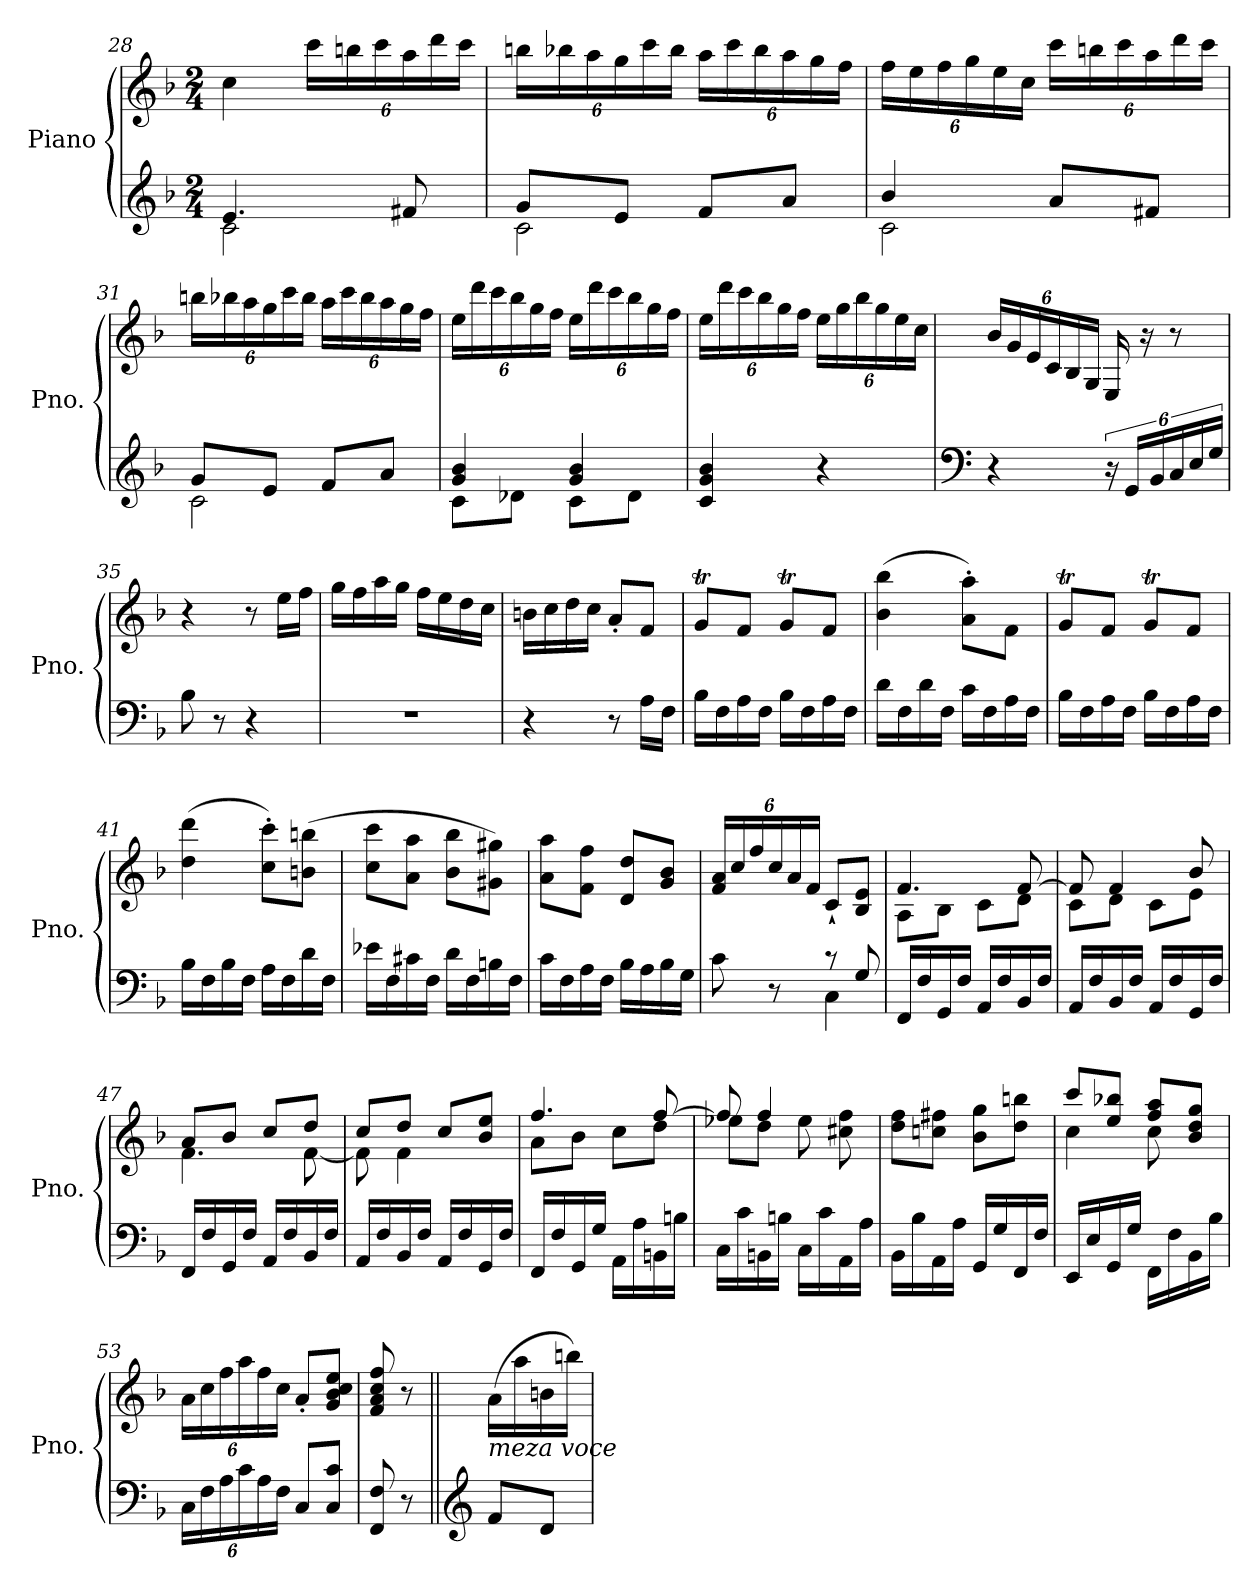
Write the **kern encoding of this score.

**kern	**kern
*part1	*part1
*staff2	*staff1
*I"Piano	*
*I'Pno.	*
*clefG2	*clefG2
*k[b-]	*k[b-]
*F:	*F:
*M2/4	*M2/4
=28	=28
*^	*
4.e/	2c\	4cc\
*	*	*Xbrackettup
.	.	24ccc\LL
.	.	24bbn\
.	.	24ccc\
8f#X/	.	24aa\
.	.	24ddd\
.	.	24ccc\JJ
=29	=29	=29
8g/L	2c\	24bbn\LL
.	.	24bb-X\
.	.	24aa\
8e/J	.	24gg\
.	.	24ccc\
.	.	24bb-\JJ
8f/L	.	24aa\LL
.	.	24ccc\
.	.	24bb-\
8a/J	.	24aa\
.	.	24gg\
.	.	24ff\JJ
!!LO:LB:g=z
=30	=30	=30
4b-/	2c\	24ff\LL
.	.	24ee\
.	.	24ff\
.	.	24gg\
.	.	24ee\
.	.	24cc\JJ
8a/L	.	24ccc\LL
.	.	24bbn\
.	.	24ccc\
8f#X/J	.	24aa\
.	.	24ddd\
.	.	24ccc\JJ
!!LO:LB:g=z
=31	=31	=31
8g/L	2c\	24bbn\LL
.	.	24bb-X\
.	.	24aa\
8e/J	.	24gg\
.	.	24ccc\
.	.	24bb-\JJ
8f/L	.	24aa\LL
.	.	24ccc\
.	.	24bb-\
8a/J	.	24aa\
.	.	24gg\
.	.	24ff\JJ
=32	=32	=32
4g/ 4b-/	8c\L	24ee\LL
.	.	24ddd\
.	.	24ccc\
.	8d-X\J	24bb-\
.	.	24gg\
.	.	24ff\JJ
4g/ 4b-/	8c\L	24ee\LL
.	.	24ddd\
.	.	24ccc\
.	8d-\J	24bb-\
.	.	24gg\
.	.	24ff\JJ
*v	*v	*
=33	=33
4c/ 4g/ 4b-/	24ee\LL
.	24ddd\
.	24ccc\
.	24bb-\
.	24gg\
.	24ff\JJ
4r	24ee\LL
.	24gg\
.	24bb-\
.	24gg\
.	24ee\
.	24cc\JJ
!!LO:PB:g=z
=34	=34
*clefF4	*
4r	24b-/LL
.	24g/
.	24e/
.	24c/
.	24B-/
.	24G/JJ
24r	16E/
24GG/LL	.
.	16r
24BB-/	.
24C/	8r
24E/	.
24G/JJ	.
!!LO:LB:g=z
=35	=35
8B-\	4r
8r	.
4r	8r
.	16ee\LL
.	16ff\JJ
=36	=36
2r	16gg\LL
.	16ff\
.	16aa\
.	16gg\JJ
.	16ff\LL
.	16ee\
.	16dd\
.	16cc\JJ
=37	=37
4r	16bn\LL
.	16cc\
.	16dd\
.	16cc\JJ
8r	8a'/L
16A\LL	8f/J
16F\JJ	.
=38	=38
16B-\LL	8gT/L
16F\	.
16A\	8f/J
16F\JJ	.
16B-\LL	8gT/L
16F\	.
16A\	8f/J
16F\JJ	.
=39	=39
16d\LL	(4b-\ 4bb-\
16F\	.
16d\	.
16F\JJ	.
16c\LL	8a\' 8aa\'L)
16F\	.
16A\	8f\J
16F\JJ	.
=40	=40
16B-\LL	8gT/L
16F\	.
16A\	8f/J
16F\JJ	.
16B-\LL	8gT/L
16F\	.
16A\	8f/J
16F\JJ	.
!!LO:LB:g=z
=41	=41
16B-\LL	(4dd\ 4ddd\
16F\	.
16B-\	.
16F\JJ	.
16A\LL	8cc\' 8ccc\'L)
16F\	.
16d\	(8bn\ 8bbn\J
16F\JJ	.
=42	=42
16e-X\LL	8cc\ 8ccc\L
16F\	.
16c#X\	8a\ 8aa\J
16F\JJ	.
16d\LL	8b-\ 8bb-\L
16F\	.
16Bn\	8g#X\ 8gg#X\J)
16F\JJ	.
=43	=43
16c\LL	8a\ 8aa\L
16F\	.
16A\	8f\ 8ff\J
16F\JJ	.
16B-\LL	8d/ 8dd/L
16A\	.
16B-\	8g/ 8b-/J
16G\JJ	.
=44	=44
*^	*
8c\	4ryy	24f/ 24a/LL
.	.	24cc/
.	.	24ff/
8r	.	24cc/
.	.	24a/
.	.	24f/JJ
8r	4C\	8c`/L
8G/	.	8B-/ 8e/J
*v	*v	*
=45	=45
*	*^
16FF/LL	4.f/	8A\L
16F/	.	.
16GG/	.	8B-\J
16F/JJ	.	.
16AA/LL	.	8c\L
16F/	.	.
16BB-/	[8f/	8d\J
16F/JJ	.	.
!!LO:LB:g=z	!!
=46	=46	=46
16AA/LL	8f/]	8c\L
16F/	.	.
16BB-/	4f/	8d\J
16F/JJ	.	.
16AA/LL	.	8c\L
16F/	.	.
16GG/	8b-/	8e\J
16F/JJ	.	.
=47	=47	=47
16FF/LL	8a/L	4.f\
16F/	.	.
16GG/	8b-/J	.
16F/JJ	.	.
16AA/LL	8cc/L	.
16F/	.	.
16BB-/	8dd/J	[8f\
16F/JJ	.	.
=48	=48	=48
16AA/LL	8cc/L	8f\]
16F/	.	.
16BB-/	8dd/J	4f\
16F/JJ	.	.
16AA/LL	8cc/L	.
16F/	.	.
16GG/	8b-/ 8ee/J	8ryy
16F/JJ	.	.
=49	=49	=49
16FF/LL	4.ff/	8a\L
16F/	.	.
16GG/	.	8b-\J
16G/JJ	.	.
16AA\LL	.	8cc\L
16A\	.	.
16BBn\	[8ff/	8dd\J
16Bn\JJ	.	.
=50	=50	=50
16C\LL	8ff/]	8ee-X\L
16c\	.	.
16BBn\	4ff/	8dd\J
16Bn\JJ	.	.
16C\LL	.	8ee-\
16c\	.	.
16AA\	8cc#X\ 8ff\	8ryy
16A\JJ	.	.
*	*v	*v
!!LO:LB:g=z
=51	=51
16BB-\LL	8dd\ 8ff\L
16B-\	.
16AA\	8ccn\ 8ff#X\J
16A\JJ	.
16GG/LL	8b-\ 8gg\L
16G/	.
16FF/	8dd\ 8bbn\J
16F/JJ	.
=52	=52
*	*^
16EE/LL	8ccc/L	4cc\
16E/	.	.
16GG/	8ee/ 8bb-X/J	.
16G/JJ	.	.
16FF\LL	8ff/ 8aa/L	8cc\
16F\	.	.
16BB-\	8b-/ 8dd/ 8gg/J	8ryy
16B-\JJ	.	.
*	*v	*v
!!LO:LB:g=z
=53	=53
*Xbrackettup	*
24C\LL	24a\LL
24F\	24cc\
24A\	24ff\
24c\	24aa\
24A\	24ff\
24F\JJ	24cc\JJ
8C/L	8a'/L
8C/ 8c/J	8g/ 8b-/ 8cc/ 8ee/J
=54	=54
8FF/ 8F/	8f/ 8a/ 8cc/ 8ff/
8r	8r
=54X1||	=54X1||
*clefG2	*
!	!LO:TX:b:i:t=meza voce
8f/L	(16a\LL
.	16aa\
8d/J	16bn\
.	16bbn\JJ)
=	=
*-	*-
